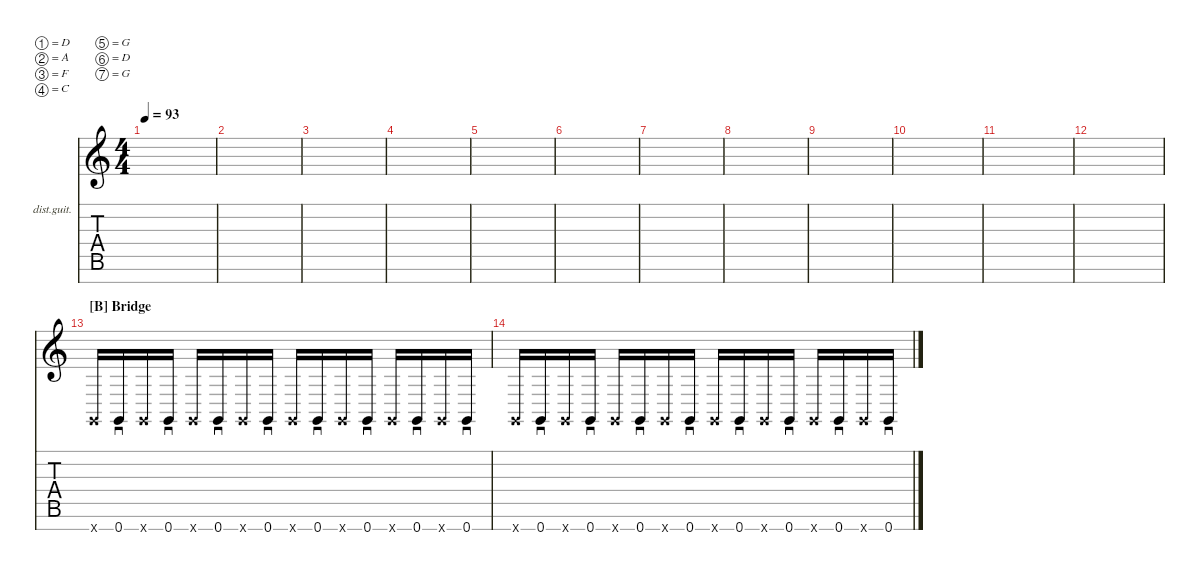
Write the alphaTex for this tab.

\defaultSystemsLayout 2
\hideDynamics
\bracketExtendMode nobrackets
\firstSystemTrackNameOrientation horizontal
\otherSystemsTrackNameOrientation horizontal
\track ("help" "dist.guit.") {defaultSystemsLayout 2 instrument distortionguitar}
\staff {score tabs}
\tuning (D4 A3 F3 C3 G2 D2 G1)
\ts (4 4)
\tempo 93
\clef g2
\ks c
|
|
|
|
|
|
|
|
|
|
|
|
\section ("B" "Bridge")
0.7{x}.16{beam Up} 0.7.16{sd beam Up} 0.7{x}.16{beam Up} 0.7.16{sd beam Up} 0.7{x}.16{beam Up} 0.7.16{sd beam Up} 0.7{x}.16{beam Up} 0.7.16{sd beam Up} 0.7{x}.16{beam Up} 0.7.16{sd beam Up} 0.7{x}.16{beam Up} 0.7.16{sd beam Up} 0.7{x}.16{beam Up} 0.7.16{sd beam Up} 0.7{x}.16{beam Up} 0.7.16{sd beam Up} |
0.7{x}.16{beam Up} 0.7.16{sd beam Up} 0.7{x}.16{beam Up} 0.7.16{sd beam Up} 0.7{x}.16{beam Up} 0.7.16{sd beam Up} 0.7{x}.16{beam Up} 0.7.16{sd beam Up} 0.7{x}.16{beam Up} 0.7.16{sd beam Up} 0.7{x}.16{beam Up} 0.7.16{sd beam Up} 0.7{x}.16{beam Up} 0.7.16{sd beam Up} 0.7{x}.16{beam Up} 0.7.16{sd beam Up}
